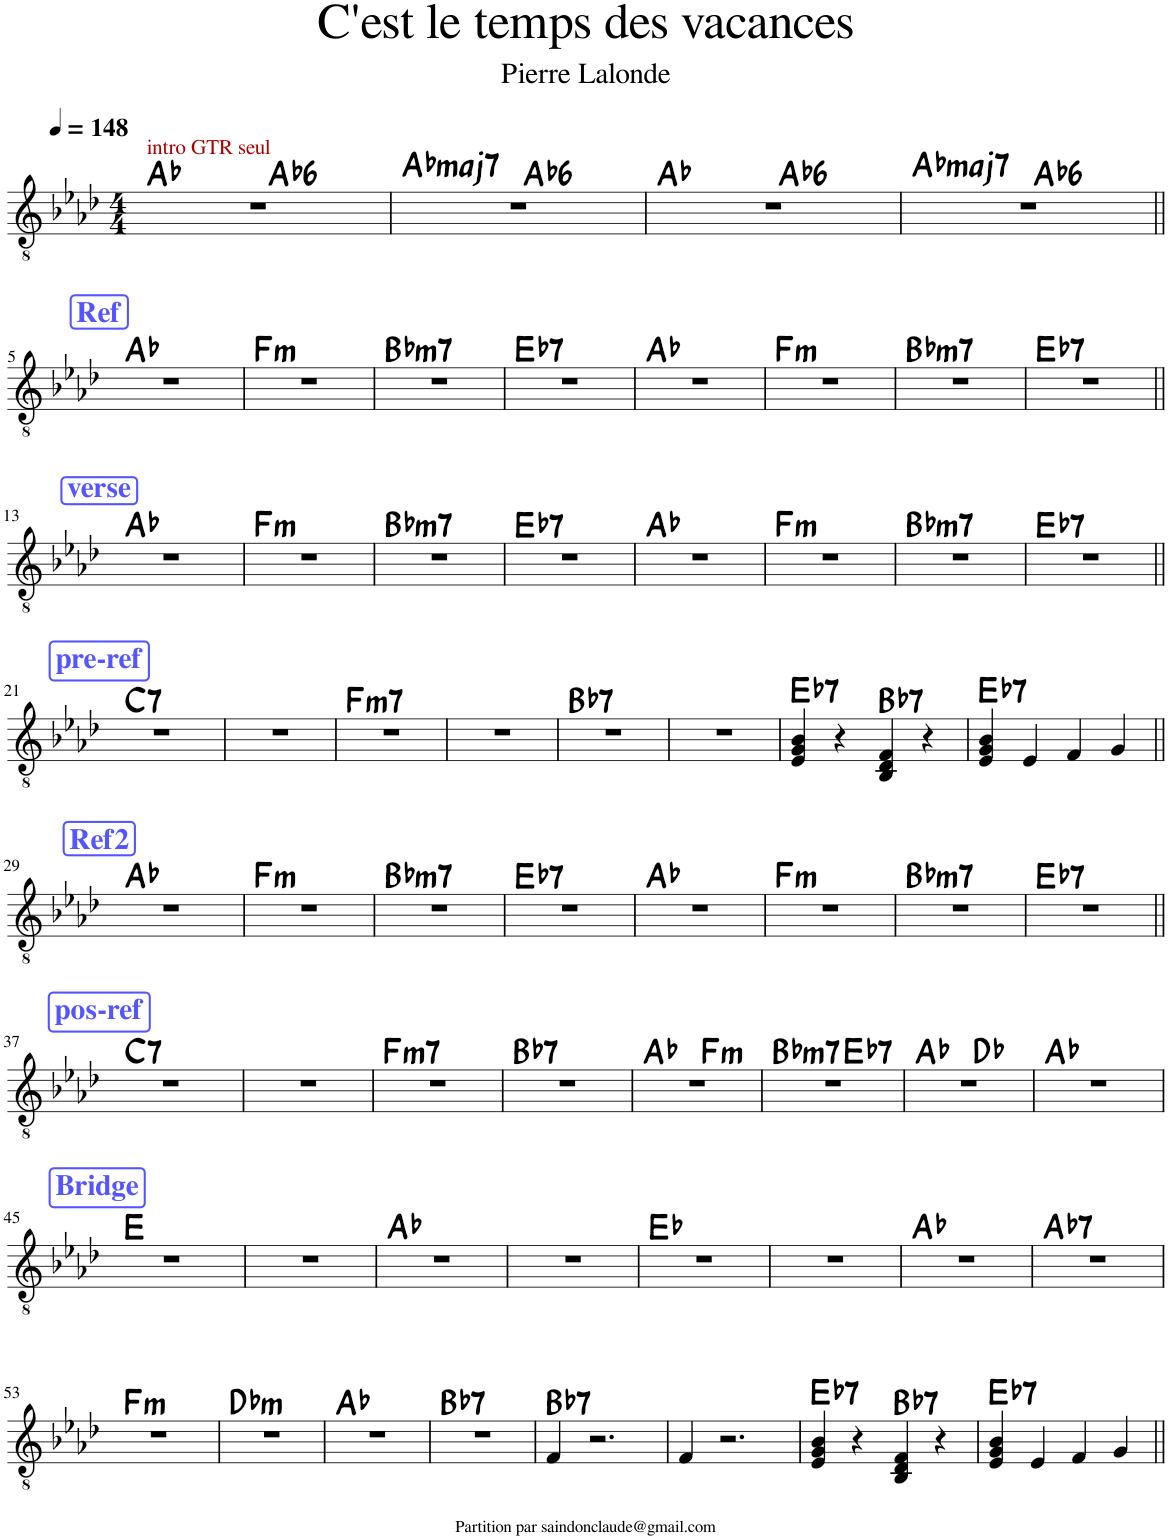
**kern	**harte
*part1	*part1
*staff1	*
*I"Classical Guitar	*
*I'Guit.	*
*clefGv2	*
*k[b-e-a-d-]	*
*M4/4	*
*MM148	*
=1	=1
!LO:TX:a:color=#AA0000:t=intro GTR seul	!
*^	*
1r	2ryy	Ab:maj
!	!	!LO:H:kt=6
.	2ryy	Ab:maj6
=2	=2	=2
!	!	!LO:H:kt=maj7
1r	2ryy	Ab:maj7
!	!	!LO:H:kt=6
.	2ryy	Ab:maj6
=3	=3	=3
1r	2ryy	Ab:maj
!	!	!LO:H:kt=6
.	2ryy	Ab:maj6
=4	=4	=4
!	!	!LO:H:kt=maj7
1r	2ryy	Ab:maj7
!	!	!LO:H:kt=6
.	2ryy	Ab:maj6
*v	*v	*
!!LO:LB:g=z
!!LO:REH:place=s1:a:B:cj:color=#5555FF:fs=14:t=Ref
=5||	=5||
1r	Ab:maj
=6	=6
!	!LO:H:kt=m
1r	F:min
=7	=7
!	!LO:H:kt=m7
1r	Bb:min7
=8	=8
!	!LO:H:kt=7
1r	Eb:7
=9	=9
1r	Ab:maj
=10	=10
!	!LO:H:kt=m
1r	F:min
=11	=11
!	!LO:H:kt=m7
1r	Bb:min7
=12	=12
!	!LO:H:kt=7
1r	Eb:7
!!LO:LB:g=z
!!LO:REH:place=s1:a:B:cj:color=#5555FF:fs=14:t=verse
=13||	=13||
1r	Ab:maj
=14	=14
!	!LO:H:kt=m
1r	F:min
=15	=15
!	!LO:H:kt=m7
1r	Bb:min7
=16	=16
!	!LO:H:kt=7
1r	Eb:7
=17	=17
1r	Ab:maj
=18	=18
!	!LO:H:kt=m
1r	F:min
=19	=19
!	!LO:H:kt=m7
1r	Bb:min7
=20	=20
!	!LO:H:kt=7
1r	Eb:7
!!LO:LB:g=z
!!LO:REH:place=s1:a:B:cj:color=#5555FF:fs=14:t=pre-ref
=21||	=21||
!	!LO:H:kt=7
1r	C:7
=22	=22
1r	.
=23	=23
!	!LO:H:kt=m7
1r	F:min7
=24	=24
1r	.
=25	=25
!	!LO:H:kt=7
1r	Bb:7
=26	=26
1r	.
=27	=27
!	!LO:H:kt=7
4E-/ 4G/ 4B-/	Eb:7
4r	.
!	!LO:H:kt=7
4BB-/ 4D-/ 4F/	Bb:7
4r	.
=28	=28
!	!LO:H:kt=7
4E-/ 4G/ 4B-/	Eb:7
4E-/	.
4F/	.
4G/	.
!!LO:LB:g=z
!!LO:REH:place=s1:a:B:cj:color=#5555FF:fs=14:t=Ref2
=29||	=29||
1r	Ab:maj
=30	=30
!	!LO:H:kt=m
1r	F:min
=31	=31
!	!LO:H:kt=m7
1r	Bb:min7
=32	=32
!	!LO:H:kt=7
1r	Eb:7
=33	=33
1r	Ab:maj
=34	=34
!	!LO:H:kt=m
1r	F:min
=35	=35
!	!LO:H:kt=m7
1r	Bb:min7
=36	=36
!	!LO:H:kt=7
1r	Eb:7
!!LO:LB:g=z
!!LO:REH:place=s1:a:B:cj:color=#5555FF:fs=14:t=pos-ref
=37||	=37||
!	!LO:H:kt=7
1r	C:7
=38	=38
1r	.
=39	=39
!	!LO:H:kt=m7
1r	F:min7
=40	=40
!	!LO:H:kt=7
1r	Bb:7
=41	=41
*^	*
1r	2ryy	Ab:maj
!	!	!LO:H:kt=m
.	2ryy	F:min
=42	=42	=42
!	!	!LO:H:kt=m7
1r	2ryy	Bb:min7
!	!	!LO:H:kt=7
.	2ryy	Eb:7
=43	=43	=43
1r	2ryy	Ab:maj
.	2ryy	Db:maj
*v	*v	*
=44	=44
1r	Ab:maj
!!LO:LB:g=z
!!LO:REH:place=s1:a:B:cj:color=#5555FF:fs=14:t=Bridge
=45	=45
1r	E:maj
=46	=46
1r	.
=47	=47
1r	Ab:maj
=48	=48
1r	.
=49	=49
1r	Eb:maj
=50	=50
1r	.
=51	=51
1r	Ab:maj
=52	=52
!	!LO:H:kt=7
1r	Ab:7
!!LO:LB:g=z
=53	=53
!	!LO:H:kt=m
1r	F:min
=54	=54
!	!LO:H:kt=m
1r	Db:min
=55	=55
1r	Ab:maj
=56	=56
!	!LO:H:kt=7
1r	Bb:7
=57	=57
!	!LO:H:kt=7
4F/	Bb:7
2.r	.
=58	=58
4F/	.
2.r	.
=59	=59
!	!LO:H:kt=7
4E-/ 4G/ 4B-/	Eb:7
4r	.
!	!LO:H:kt=7
4BB-/ 4D-/ 4F/	Bb:7
4r	.
=60	=60
!	!LO:H:kt=7
4E-/ 4G/ 4B-/	Eb:7
4E-/	.
4F/	.
4G/	.
=||	=||
*-	*-
